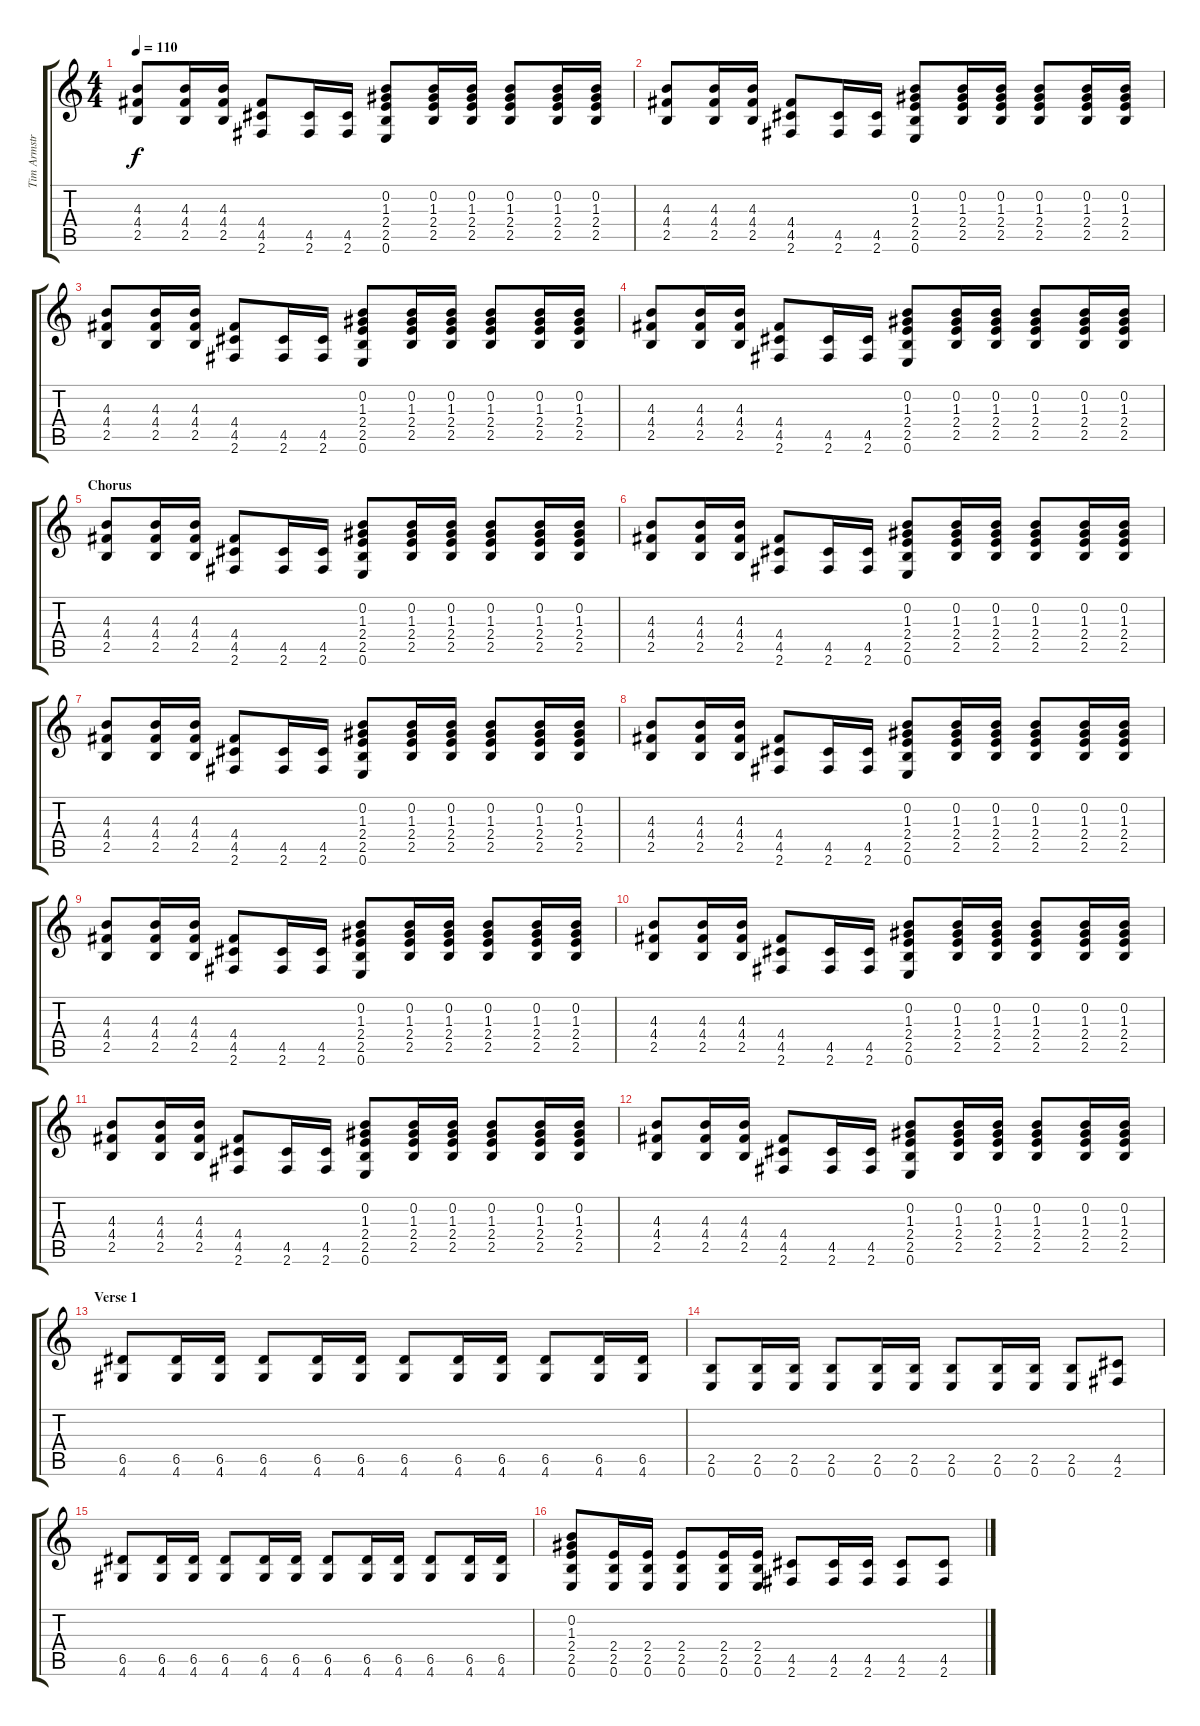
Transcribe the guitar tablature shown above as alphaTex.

\track ("Tim Armstrong" "Tim Armstr") {instrument distortionguitar}
\staff {score tabs}
\tuning (E4 B3 G3 D3 A2 E2) {hide}
\ts (4 4)
\tempo 110
\clef g2
\ks c
(4.3 4.4 2.5).8{dy f instrument distortionguitar} (4.3 4.4 2.5).16 (4.3 4.4 2.5).16 (4.4 4.5 2.6).8 (4.5 2.6).16 (4.5 2.6).16 (0.2 1.3 2.4 2.5 0.6).8 (0.2 1.3 2.4 2.5).16 (0.2 1.3 2.4 2.5).16 (0.2 1.3 2.4 2.5).8 (0.2 1.3 2.4 2.5).16 (0.2 1.3 2.4 2.5).16 |
(4.3 4.4 2.5).8 (4.3 4.4 2.5).16 (4.3 4.4 2.5).16 (4.4 4.5 2.6).8 (4.5 2.6).16 (4.5 2.6).16 (0.2 1.3 2.4 2.5 0.6).8 (0.2 1.3 2.4 2.5).16 (0.2 1.3 2.4 2.5).16 (0.2 1.3 2.4 2.5).8 (0.2 1.3 2.4 2.5).16 (0.2 1.3 2.4 2.5).16 |
(4.3 4.4 2.5).8 (4.3 4.4 2.5).16 (4.3 4.4 2.5).16 (4.4 4.5 2.6).8 (4.5 2.6).16 (4.5 2.6).16 (0.2 1.3 2.4 2.5 0.6).8 (0.2 1.3 2.4 2.5).16 (0.2 1.3 2.4 2.5).16 (0.2 1.3 2.4 2.5).8 (0.2 1.3 2.4 2.5).16 (0.2 1.3 2.4 2.5).16 |
(4.3 4.4 2.5).8 (4.3 4.4 2.5).16 (4.3 4.4 2.5).16 (4.4 4.5 2.6).8 (4.5 2.6).16 (4.5 2.6).16 (0.2 1.3 2.4 2.5 0.6).8 (0.2 1.3 2.4 2.5).16 (0.2 1.3 2.4 2.5).16 (0.2 1.3 2.4 2.5).8 (0.2 1.3 2.4 2.5).16 (0.2 1.3 2.4 2.5).16 |
\section ("" "Chorus")
(4.3 4.4 2.5).8 (4.3 4.4 2.5).16 (4.3 4.4 2.5).16 (4.4 4.5 2.6).8 (4.5 2.6).16 (4.5 2.6).16 (0.2 1.3 2.4 2.5 0.6).8 (0.2 1.3 2.4 2.5).16 (0.2 1.3 2.4 2.5).16 (0.2 1.3 2.4 2.5).8 (0.2 1.3 2.4 2.5).16 (0.2 1.3 2.4 2.5).16 |
(4.3 4.4 2.5).8 (4.3 4.4 2.5).16 (4.3 4.4 2.5).16 (4.4 4.5 2.6).8 (4.5 2.6).16 (4.5 2.6).16 (0.2 1.3 2.4 2.5 0.6).8 (0.2 1.3 2.4 2.5).16 (0.2 1.3 2.4 2.5).16 (0.2 1.3 2.4 2.5).8 (0.2 1.3 2.4 2.5).16 (0.2 1.3 2.4 2.5).16 |
(4.3 4.4 2.5).8 (4.3 4.4 2.5).16 (4.3 4.4 2.5).16 (4.4 4.5 2.6).8 (4.5 2.6).16 (4.5 2.6).16 (0.2 1.3 2.4 2.5 0.6).8 (0.2 1.3 2.4 2.5).16 (0.2 1.3 2.4 2.5).16 (0.2 1.3 2.4 2.5).8 (0.2 1.3 2.4 2.5).16 (0.2 1.3 2.4 2.5).16 |
(4.3 4.4 2.5).8 (4.3 4.4 2.5).16 (4.3 4.4 2.5).16 (4.4 4.5 2.6).8 (4.5 2.6).16 (4.5 2.6).16 (0.2 1.3 2.4 2.5 0.6).8 (0.2 1.3 2.4 2.5).16 (0.2 1.3 2.4 2.5).16 (0.2 1.3 2.4 2.5).8 (0.2 1.3 2.4 2.5).16 (0.2 1.3 2.4 2.5).16 |
(4.3 4.4 2.5).8 (4.3 4.4 2.5).16 (4.3 4.4 2.5).16 (4.4 4.5 2.6).8 (4.5 2.6).16 (4.5 2.6).16 (0.2 1.3 2.4 2.5 0.6).8 (0.2 1.3 2.4 2.5).16 (0.2 1.3 2.4 2.5).16 (0.2 1.3 2.4 2.5).8 (0.2 1.3 2.4 2.5).16 (0.2 1.3 2.4 2.5).16 |
(4.3 4.4 2.5).8 (4.3 4.4 2.5).16 (4.3 4.4 2.5).16 (4.4 4.5 2.6).8 (4.5 2.6).16 (4.5 2.6).16 (0.2 1.3 2.4 2.5 0.6).8 (0.2 1.3 2.4 2.5).16 (0.2 1.3 2.4 2.5).16 (0.2 1.3 2.4 2.5).8 (0.2 1.3 2.4 2.5).16 (0.2 1.3 2.4 2.5).16 |
(4.3 4.4 2.5).8 (4.3 4.4 2.5).16 (4.3 4.4 2.5).16 (4.4 4.5 2.6).8 (4.5 2.6).16 (4.5 2.6).16 (0.2 1.3 2.4 2.5 0.6).8 (0.2 1.3 2.4 2.5).16 (0.2 1.3 2.4 2.5).16 (0.2 1.3 2.4 2.5).8 (0.2 1.3 2.4 2.5).16 (0.2 1.3 2.4 2.5).16 |
(4.3 4.4 2.5).8 (4.3 4.4 2.5).16 (4.3 4.4 2.5).16 (4.4 4.5 2.6).8 (4.5 2.6).16 (4.5 2.6).16 (0.2 1.3 2.4 2.5 0.6).8 (0.2 1.3 2.4 2.5).16 (0.2 1.3 2.4 2.5).16 (0.2 1.3 2.4 2.5).8 (0.2 1.3 2.4 2.5).16 (0.2 1.3 2.4 2.5).16 |
\section ("" "Verse 1")
(6.5 4.6).8 (6.5 4.6).16 (6.5 4.6).16 (6.5 4.6).8 (6.5 4.6).16 (6.5 4.6).16 (6.5 4.6).8 (6.5 4.6).16 (6.5 4.6).16 (6.5 4.6).8 (6.5 4.6).16 (6.5 4.6).16 |
(2.5 0.6).8 (2.5 0.6).16 (2.5 0.6).16 (2.5 0.6).8 (2.5 0.6).16 (2.5 0.6).16 (2.5 0.6).8 (2.5 0.6).16 (2.5 0.6).16 (2.5 0.6).8 (4.5 2.6).8 |
(6.5 4.6).8 (6.5 4.6).16 (6.5 4.6).16 (6.5 4.6).8 (6.5 4.6).16 (6.5 4.6).16 (6.5 4.6).8 (6.5 4.6).16 (6.5 4.6).16 (6.5 4.6).8 (6.5 4.6).16 (6.5 4.6).16 |
(0.2 1.3 2.4 2.5 0.6).8 (2.4 2.5 0.6).16 (2.4 2.5 0.6).16 (2.4 2.5 0.6).8 (2.4 2.5 0.6).16 (2.4 2.5 0.6).16 (4.5 2.6).8 (4.5 2.6).16 (4.5 2.6).16 (4.5 2.6).8 (4.5 2.6).8
